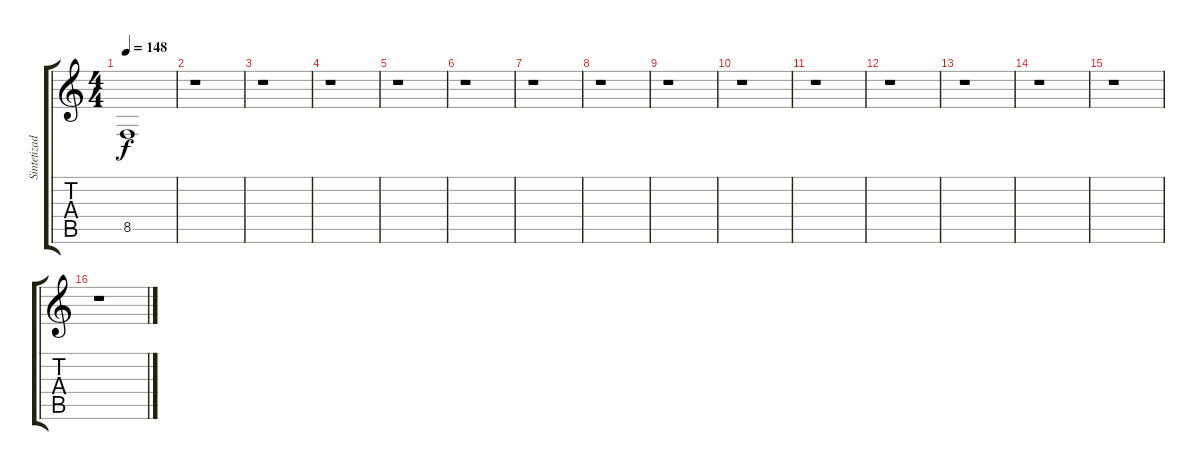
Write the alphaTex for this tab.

\track ("Sintetizador" "Sintetizad") {instrument churchorgan}
\staff {score tabs}
\tuning (E4 B3 G3 D3 A2 E2) {hide}
\ts (4 4)
\tempo 148
\clef g2
\ks c
8.5.1{dy f} |
r.1 |
r.1 |
r.1 |
r.1 |
r.1 |
r.1 |
r.1 |
r.1 |
r.1 |
r.1 |
r.1 |
r.1 |
r.1 |
r.1 |
r.1
